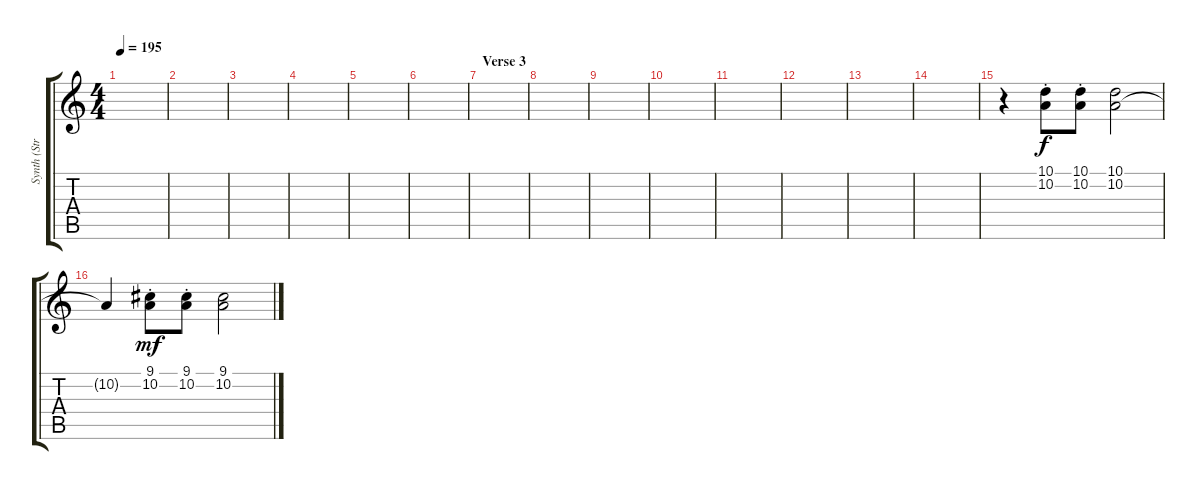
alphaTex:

\track ("Synth (Strings)" "Synth (Str") {instrument stringensemble1}
\staff {score tabs}
\tuning (E4 B3 G3 D3 A2 E2) {hide}
\ts (4 4)
\tempo 195
\clef g2
\ks c
|
|
|
|
|
|
\section ("" "Verse 3")
|
|
|
|
|
|
|
|
r.4 (10.1{st} 10.2{st}).8 (10.1{st} 10.2{st}).8 (10.1 10.2).2 |
10.2{t}.4{dy f} (9.1{st} 10.2{st}).8{dy mf} (9.1{st} 10.2{st}).8 (9.1 10.2).2
